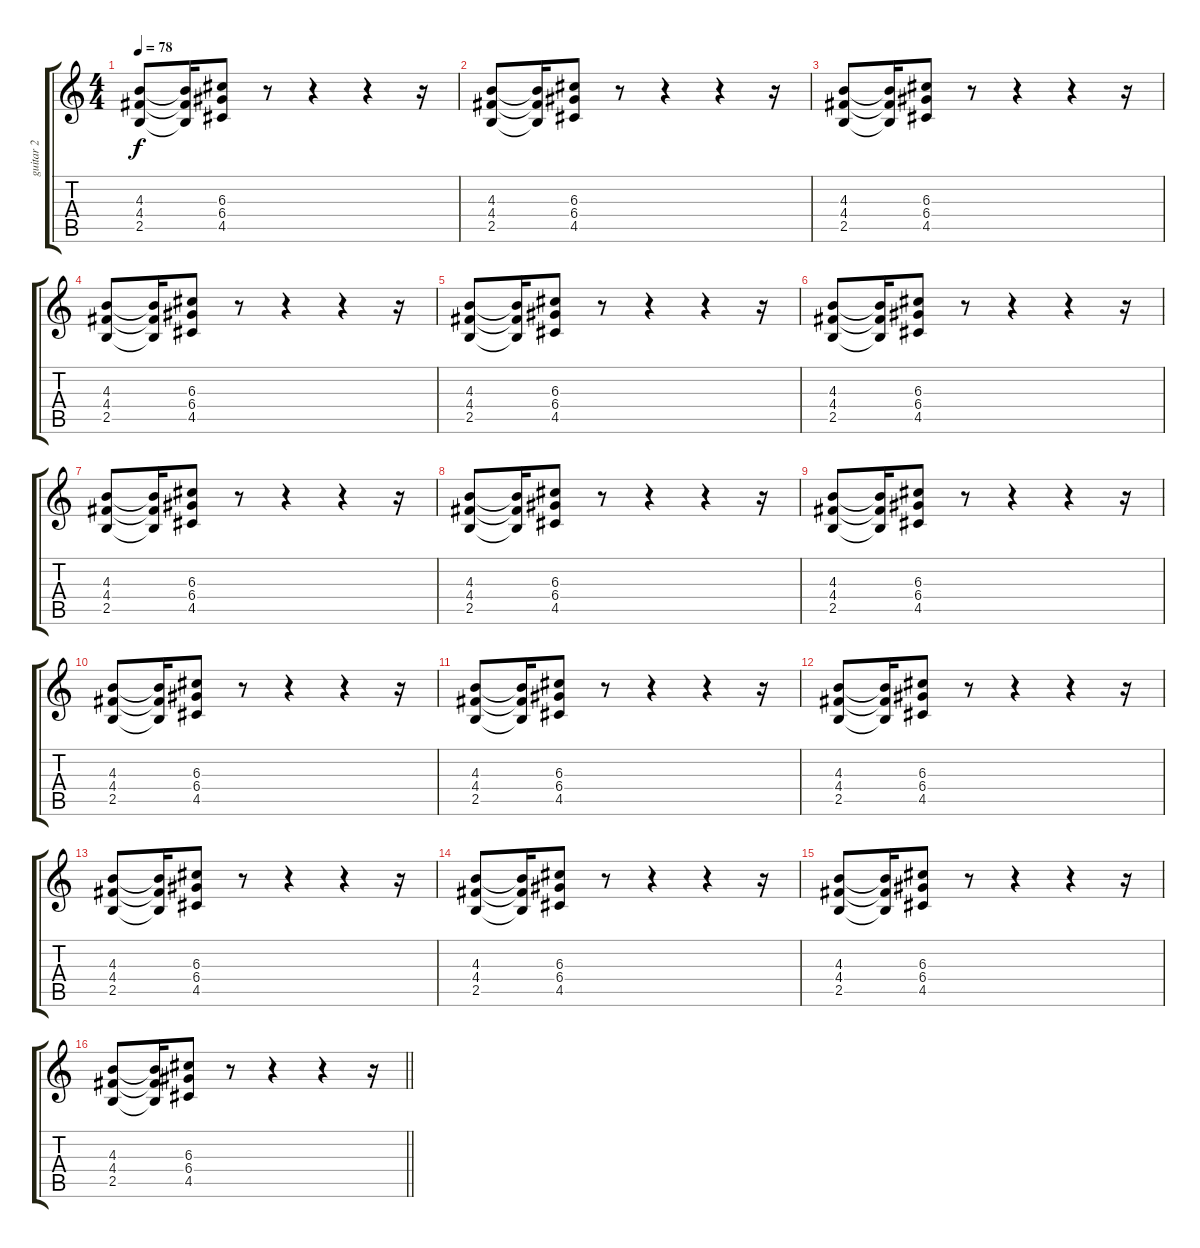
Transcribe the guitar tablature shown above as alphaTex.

\track ("guitar 2" "guitar 2") {instrument overdrivenguitar}
\staff {score tabs}
\tuning (E4 B3 G3 D3 A2 E2) {hide}
\ts (4 4)
\tempo 78
\clef g2
\ks c
(4.3 4.4 2.5).8{dy f} (4.3{t} 4.4{t} 2.5{t}).16 (6.3 6.4 4.5).8 r.8 r.4 r.4 r.16 |
(4.3 4.4 2.5).8 (4.3{t} 4.4{t} 2.5{t}).16 (6.3 6.4 4.5).8 r.8 r.4 r.4 r.16 |
(4.3 4.4 2.5).8 (4.3{t} 4.4{t} 2.5{t}).16 (6.3 6.4 4.5).8 r.8 r.4 r.4 r.16 |
(4.3 4.4 2.5).8 (4.3{t} 4.4{t} 2.5{t}).16 (6.3 6.4 4.5).8 r.8 r.4 r.4 r.16 |
(4.3 4.4 2.5).8 (4.3{t} 4.4{t} 2.5{t}).16 (6.3 6.4 4.5).8 r.8 r.4 r.4 r.16 |
(4.3 4.4 2.5).8 (4.3{t} 4.4{t} 2.5{t}).16 (6.3 6.4 4.5).8 r.8 r.4 r.4 r.16 |
(4.3 4.4 2.5).8 (4.3{t} 4.4{t} 2.5{t}).16 (6.3 6.4 4.5).8 r.8 r.4 r.4 r.16 |
(4.3 4.4 2.5).8 (4.3{t} 4.4{t} 2.5{t}).16 (6.3 6.4 4.5).8 r.8 r.4 r.4 r.16 |
(4.3 4.4 2.5).8 (4.3{t} 4.4{t} 2.5{t}).16 (6.3 6.4 4.5).8 r.8 r.4 r.4 r.16 |
(4.3 4.4 2.5).8 (4.3{t} 4.4{t} 2.5{t}).16 (6.3 6.4 4.5).8 r.8 r.4 r.4 r.16 |
(4.3 4.4 2.5).8 (4.3{t} 4.4{t} 2.5{t}).16 (6.3 6.4 4.5).8 r.8 r.4 r.4 r.16 |
(4.3 4.4 2.5).8 (4.3{t} 4.4{t} 2.5{t}).16 (6.3 6.4 4.5).8 r.8 r.4 r.4 r.16 |
(4.3 4.4 2.5).8 (4.3{t} 4.4{t} 2.5{t}).16 (6.3 6.4 4.5).8 r.8 r.4 r.4 r.16 |
(4.3 4.4 2.5).8 (4.3{t} 4.4{t} 2.5{t}).16 (6.3 6.4 4.5).8 r.8 r.4 r.4 r.16 |
(4.3 4.4 2.5).8 (4.3{t} 4.4{t} 2.5{t}).16 (6.3 6.4 4.5).8 r.8 r.4 r.4 r.16 |
\barLineRight lightlight
(4.3 4.4 2.5).8 (4.3{t} 4.4{t} 2.5{t}).16 (6.3 6.4 4.5).8 r.8 r.4 r.4 r.16
